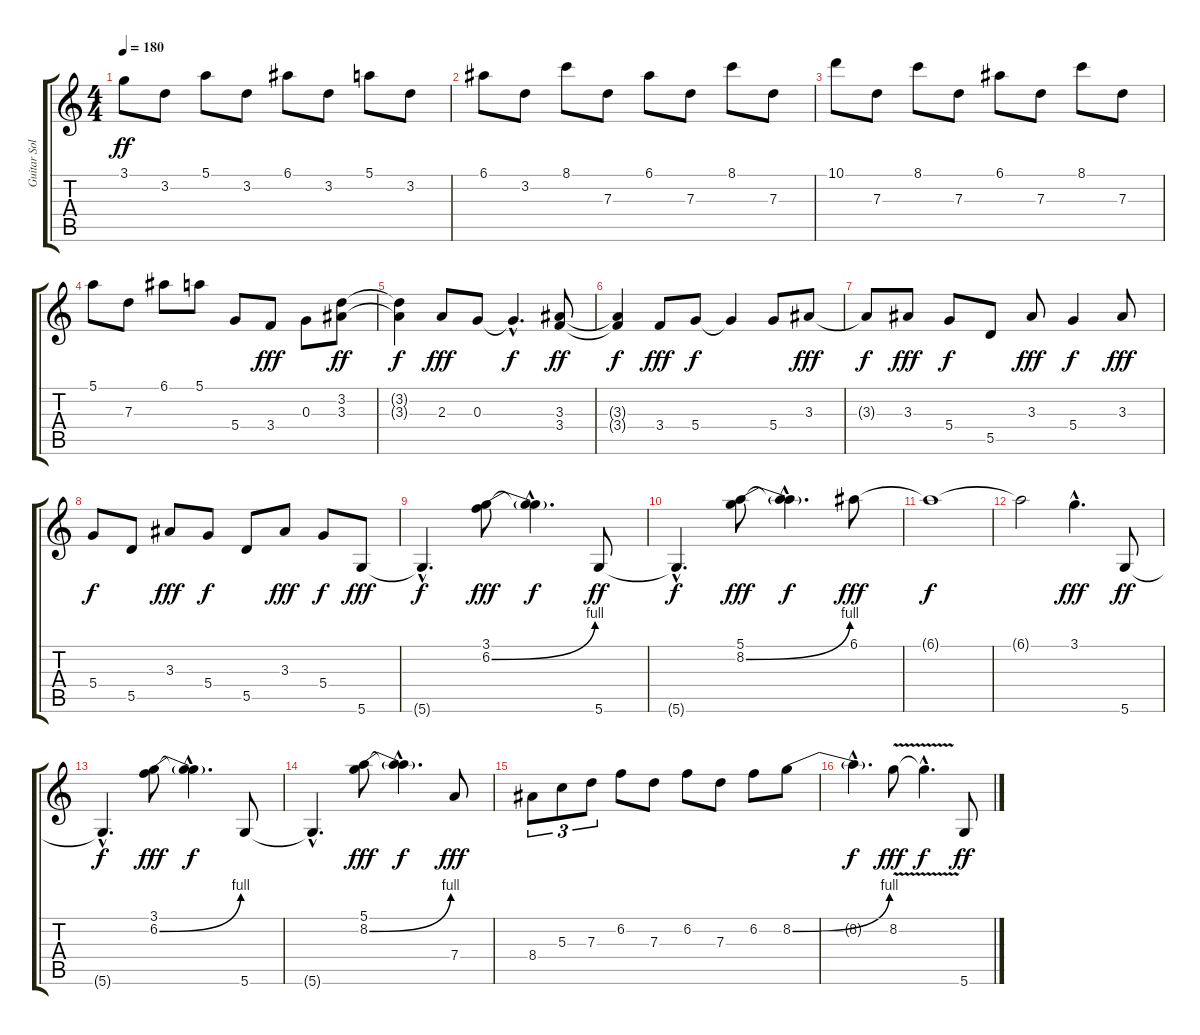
\track ("Guitar Solo" "Guitar Sol") {instrument distortionguitar}
\staff {score tabs}
\tuning (E4 B3 G3 D3 A2 D2) {hide}
\ts (4 4)
\tempo 180
\clef g2
\ks c
3.1.8{dy ff volume 14 instrument trombone} 3.2.8 5.1.8 3.2.8 6.1.8 3.2.8 5.1.8 3.2.8 |
6.1.8 3.2.8 8.1.8 7.3.8 6.1.8 7.3.8 8.1.8 7.3.8 |
10.1.8 7.3.8 8.1.8 7.3.8 6.1.8 7.3.8 8.1.8 7.3.8 |
5.1.8 7.3.8 6.1.8 5.1.8 5.4.8 3.4.8{dy fff} 0.3.8 (3.2 3.3).8{dy ff} |
(3.2{t} 3.3{t}).4{dy f} 2.3.8{dy fff} 0.3.8 0.3{hac t}.4{d dy f} (3.3 3.4).8{dy ff} |
(3.3{t} 3.4{t}).4{dy f} 3.4.8{dy fff} 5.4.8{dy f} 5.4{t}.4 5.4.8 3.3.8{dy fff} |
3.3{t}.8{dy f} 3.3.8{dy fff} 5.4.8{dy f} 5.5.8 3.3.8{dy fff} 5.4.4{dy f} 3.3.8{dy fff} |
5.4.8{dy f} 5.5.8 3.3.8{dy fff} 5.4.8{dy f} 5.5.8 3.3.8{dy fff} 5.4.8{dy f} 5.6.8{dy fff} |
5.6{hac t}.4{d dy f} (3.1 6.2{be (bend 0 0 60 4)}).8{dy fff} (3.1{hac t} 6.2{hac t}).4{d dy f} 5.6.8{dy ff} |
5.6{hac t}.4{d dy f} (5.1 8.2{be (bend 0 0 60 4)}).8{dy fff} (5.1{hac t} 8.2{hac t}).4{d dy f} 6.1.8{dy fff} |
6.1{t}.1{dy f} |
6.1{t}.2 3.1{hac}.4{d dy fff} 5.6.8{dy ff} |
5.6{hac t}.4{d dy f} (3.1 6.2{be (bend 0 0 60 4)}).8{dy fff} (3.1{hac t} 6.2{hac t}).4{d dy f} 5.6.8 |
5.6{hac t}.4{d} (5.1 8.2{be (bend 0 0 60 4)}).8{dy fff} (5.1{hac t} 8.2{hac t}).4{d dy f} 7.4.8{dy fff} |
8.4.8{tu (3 2)} 5.3.8{tu (3 2)} 7.3.8{tu (3 2)} 6.2.8 7.3.8 6.2.8 7.3.8 6.2.8 8.2{be (bend 0 0 60 4)}.8 |
8.2{hac t}.4{d dy f} 8.2{v}.8{dy fff} 8.2{hac t}.4{d dy f} 5.6.8{dy ff}
